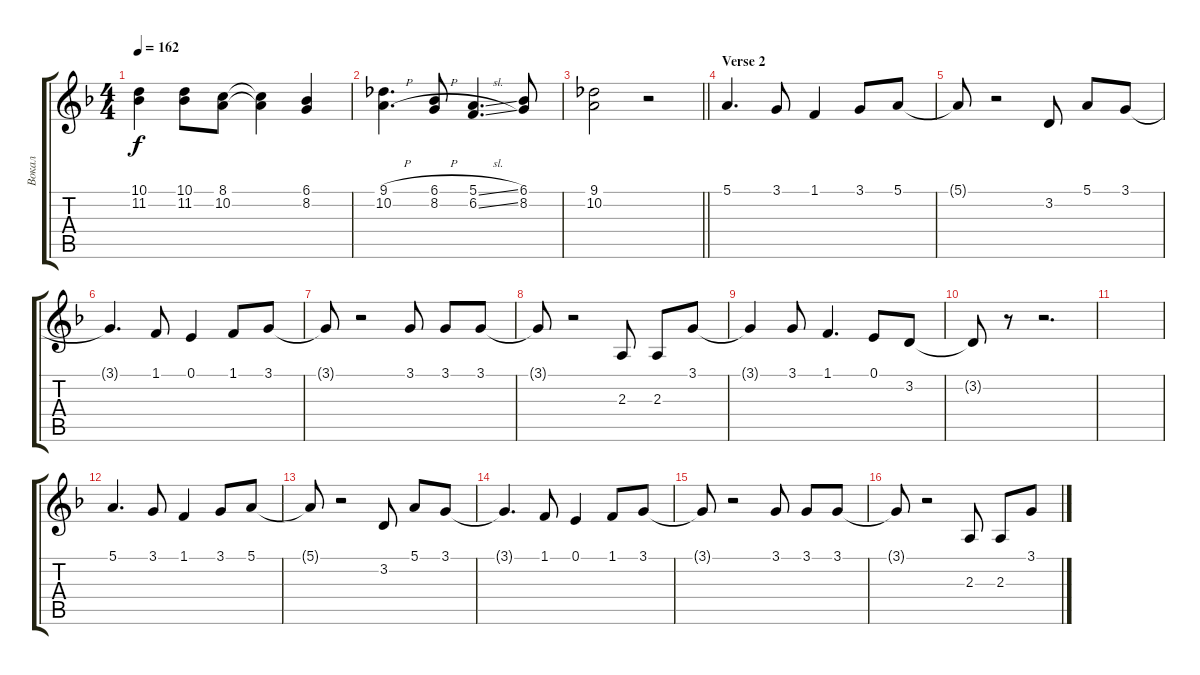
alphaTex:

\track ("Вокал" "Вокал") {instrument trumpet}
\staff {score tabs}
\tuning (E4 B3 G3 D3 A2 E2) {hide}
\ts (4 4)
\tempo 162
\clef g2
\ks dminor
(10.1{t} 11.2{t}).4{dy f} (10.1 11.2).8 (8.1 10.2).8 (8.1{t} 10.2{t}).4 (6.1 8.2).4 |
(9.1{h} 10.2{h}).4{d} (6.1{h} 8.2{h}).8 (5.1{sl} 6.2{sl}).4{d} (6.1 8.2).8 |
\barLineRight lightlight
(9.1 10.2).2 r.2 |
\section ("" "Verse 2")
5.1.4{d} 3.1.8 1.1.4 3.1.8 5.1.8 |
5.1{t}.8 r.2 3.2.8 5.1.8 3.1.8 |
3.1{t}.4{d} 1.1.8 0.1.4 1.1.8 3.1.8 |
3.1{t}.8 r.2 3.1.8 3.1.8 3.1.8 |
3.1{t}.8 r.2 2.3.8 2.3.8 3.1.8 |
3.1{t}.4 3.1.8 1.1.4{d} 0.1.8 3.2.8 |
3.2{t}.8 r.8 r.2{d} |
|
5.1.4{d} 3.1.8 1.1.4 3.1.8 5.1.8 |
5.1{t}.8 r.2 3.2.8 5.1.8 3.1.8 |
3.1{t}.4{d} 1.1.8 0.1.4 1.1.8 3.1.8 |
3.1{t}.8 r.2 3.1.8 3.1.8 3.1.8 |
3.1{t}.8 r.2 2.3.8 2.3.8 3.1.8
